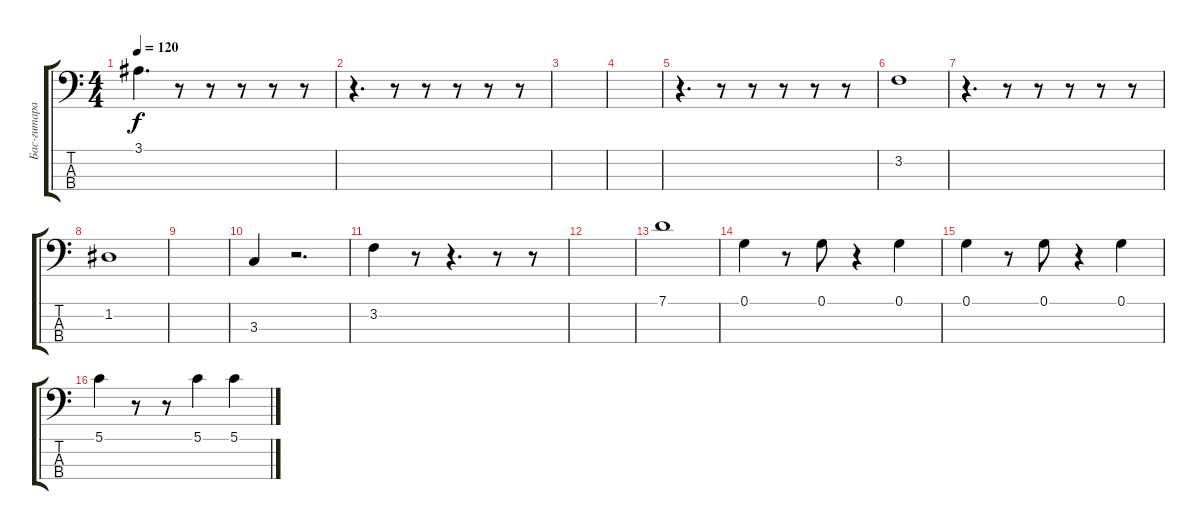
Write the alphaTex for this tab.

\track ("Бас-гитара" "Бас-гитара") {instrument electricbassfinger}
\staff {score tabs}
\tuning (G2 D2 A1 E1) {hide}
\ts (4 4)
\tempo 120
\clef f4
\ks c
3.1.4{d dy f} r.8 r.8 r.8 r.8 r.8 |
r.4{d} r.8 r.8 r.8 r.8 r.8 |
|
|
r.4{d} r.8 r.8 r.8 r.8 r.8 |
3.2.1 |
r.4{d} r.8 r.8 r.8 r.8 r.8 |
1.2.1 |
|
3.3.4 r.2{d} |
3.2.4 r.8 r.4{d} r.8 r.8 |
|
7.1.1 |
0.1.4 r.8 0.1.8 r.4 0.1.4 |
0.1.4 r.8 0.1.8 r.4 0.1.4 |
5.1.4 r.8 r.8 5.1.4 5.1.4
